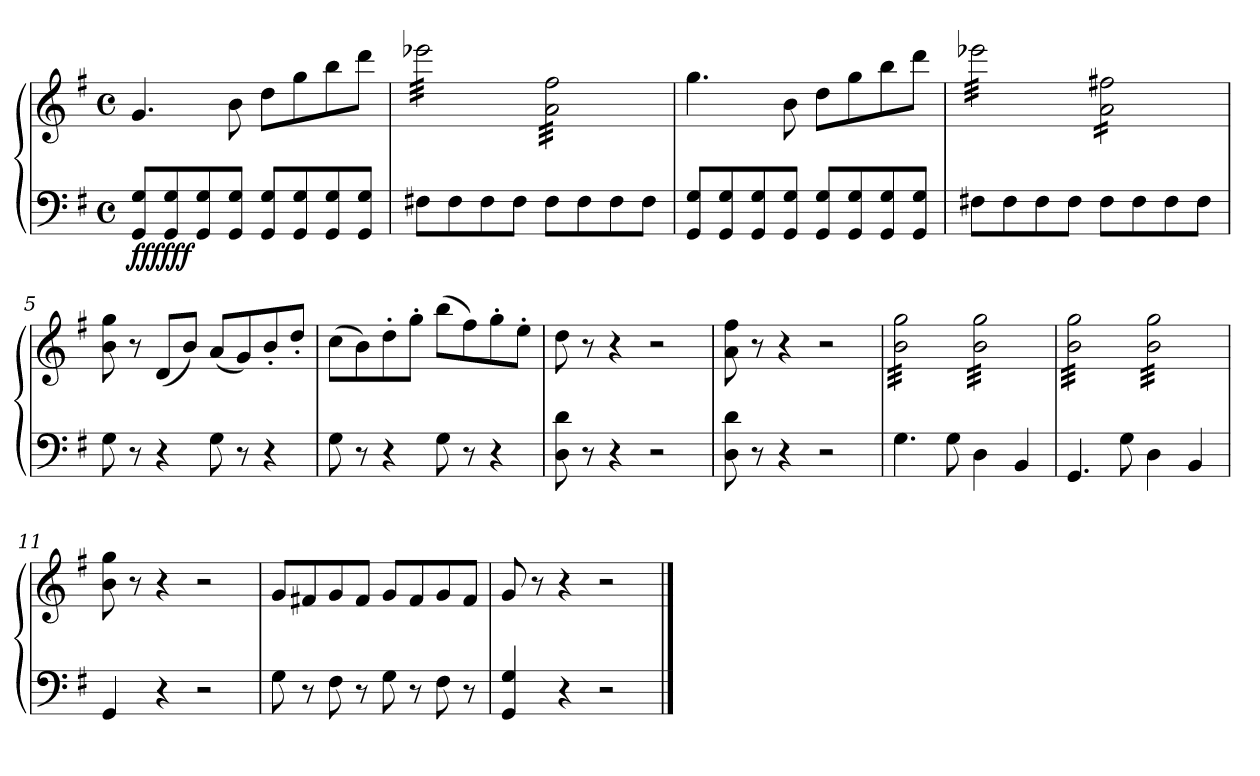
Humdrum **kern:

**kern	**kern	**dynam
*part1	*part1	*part1
*staff2	*staff1	*staff1/2
*clefF4	*clefG2	*
*k[f#]	*k[f#]	*
*M4/4	*M4/4	*
*met(c)	*met(c)	*
=1	=1	=1
!	!	!LO:DY:b=2
!	!	!LO:DY:n=1:b=2
!	!	!LO:DY:n=2:b
8GG/ 8G/L	4.g/	ff ff ff
8GG/ 8G/	.	.
8GG/ 8G/	.	.
8GG/ 8G/J	8b\	.
8GG/ 8G/L	8dd\L	.
8GG/ 8G/	8gg\	.
8GG/ 8G/	8bb\	.
8GG/ 8G/J	8ddd\J	.
=2	=2	=2
*	*tremolo	*
8F#X\L	32eee-X\LLL	.
.	32eee-X\	.
.	32eee-X\	.
.	32eee-X\	.
8F#\	32eee-X\	.
.	32eee-X\	.
.	32eee-X\	.
.	32eee-X\	.
8F#\	32eee-X\	.
.	32eee-X\	.
.	32eee-X\	.
.	32eee-X\	.
8F#\J	32eee-X\	.
.	32eee-X\	.
.	32eee-X\	.
.	32eee-X\JJJ	.
8F#\L	32a\ 32ff#\LLL	.
.	32a\ 32ff#\	.
.	32a\ 32ff#\	.
.	32a\ 32ff#\	.
8F#\	32a\ 32ff#\	.
.	32a\ 32ff#\	.
.	32a\ 32ff#\	.
.	32a\ 32ff#\	.
8F#\	32a\ 32ff#\	.
.	32a\ 32ff#\	.
.	32a\ 32ff#\	.
.	32a\ 32ff#\	.
8F#\J	32a\ 32ff#\	.
.	32a\ 32ff#\	.
.	32a\ 32ff#\	.
.	32a\ 32ff#\JJJ	.
*	*Xtremolo	*
=3	=3	=3
8GG/ 8G/L	4.gg\	.
8GG/ 8G/	.	.
8GG/ 8G/	.	.
8GG/ 8G/J	8b\	.
8GG/ 8G/L	8dd\L	.
8GG/ 8G/	8gg\	.
8GG/ 8G/	8bb\	.
8GG/ 8G/J	8ddd\J	.
=4	=4	=4
*	*tremolo	*
8F#X\L	32eee-X\LLL	.
.	32eee-X\	.
.	32eee-X\	.
.	32eee-X\	.
8F#\	32eee-X\	.
.	32eee-X\	.
.	32eee-X\	.
.	32eee-X\	.
8F#\	32eee-X\	.
.	32eee-X\	.
.	32eee-X\	.
.	32eee-X\	.
8F#\J	32eee-X\	.
.	32eee-X\	.
.	32eee-X\	.
.	32eee-X\JJJ	.
8F#\L	16a\ 16ff#X\LL	.
.	16a\ 16ff#X\	.
8F#\	16a\ 16ff#X\	.
.	16a\ 16ff#X\	.
8F#\	16a\ 16ff#X\	.
.	16a\ 16ff#X\	.
8F#\J	16a\ 16ff#X\	.
.	16a\ 16ff#X\JJ	.
*	*Xtremolo	*
!!LO:LB:g=z
=5	=5	=5
8G\	8b\ 8gg\	.
8r	8r	.
4r	(<8d/L	.
.	8b/J)	.
8G\	(<8a/L	.
8r	8g/)	.
4r	8b'/	.
.	8dd'/J	.
=6	=6	=6
8G\	(>8cc\L	.
8r	8b\)	.
4r	8dd'\	.
.	8gg'\J	.
8G\	(>8bb\L	.
8r	8ff#\)	.
4r	8gg'\	.
.	8ee'\J	.
=7	=7	=7
8D\ 8d\	8dd\	.
8r	8r	.
4r	4r	.
2r	2r	.
=8	=8	=8
8D\ 8d\	8a\ 8ff#\	.
8r	8r	.
4r	4r	.
2r	2r	.
=9	=9	=9
*	*tremolo	*
4.G\	32b\ 32gg\LLL	.
.	32b\ 32gg\	.
.	32b\ 32gg\	.
.	32b\ 32gg\	.
.	32b\ 32gg\	.
.	32b\ 32gg\	.
.	32b\ 32gg\	.
.	32b\ 32gg\	.
.	32b\ 32gg\	.
.	32b\ 32gg\	.
.	32b\ 32gg\	.
.	32b\ 32gg\	.
8G\	32b\ 32gg\	.
.	32b\ 32gg\	.
.	32b\ 32gg\	.
.	32b\ 32gg\JJJ	.
4D\	32b\ 32gg\LLL	.
.	32b\ 32gg\	.
.	32b\ 32gg\	.
.	32b\ 32gg\	.
.	32b\ 32gg\	.
.	32b\ 32gg\	.
.	32b\ 32gg\	.
.	32b\ 32gg\	.
4BB/	32b\ 32gg\	.
.	32b\ 32gg\	.
.	32b\ 32gg\	.
.	32b\ 32gg\	.
.	32b\ 32gg\	.
.	32b\ 32gg\	.
.	32b\ 32gg\	.
.	32b\ 32gg\JJJ	.
=10	=10	=10
4.GG/	32b\ 32gg\LLL	.
.	32b\ 32gg\	.
.	32b\ 32gg\	.
.	32b\ 32gg\	.
.	32b\ 32gg\	.
.	32b\ 32gg\	.
.	32b\ 32gg\	.
.	32b\ 32gg\	.
.	32b\ 32gg\	.
.	32b\ 32gg\	.
.	32b\ 32gg\	.
.	32b\ 32gg\	.
8G\	32b\ 32gg\	.
.	32b\ 32gg\	.
.	32b\ 32gg\	.
.	32b\ 32gg\JJJ	.
4D\	32b\ 32gg\LLL	.
.	32b\ 32gg\	.
.	32b\ 32gg\	.
.	32b\ 32gg\	.
.	32b\ 32gg\	.
.	32b\ 32gg\	.
.	32b\ 32gg\	.
.	32b\ 32gg\	.
4BB/	32b\ 32gg\	.
.	32b\ 32gg\	.
.	32b\ 32gg\	.
.	32b\ 32gg\	.
.	32b\ 32gg\	.
.	32b\ 32gg\	.
.	32b\ 32gg\	.
.	32b\ 32gg\JJJ	.
*	*Xtremolo	*
!!LO:LB:g=z
=11	=11	=11
4GG/	8b\ 8gg\	.
.	8r	.
4r	4r	.
2r	2r	.
=12	=12	=12
8G\	8g/L	.
8r	8f#X/	.
8F#\	8g/	.
8r	8f#/J	.
8G\	8g/L	.
8r	8f#/	.
8F#\	8g/	.
8r	8f#/J	.
=13	=13	=13
4GG/ 4G/	8g/	.
.	8r	.
4r	4r	.
2r	2r	.
==	==	==
*-	*-	*-
